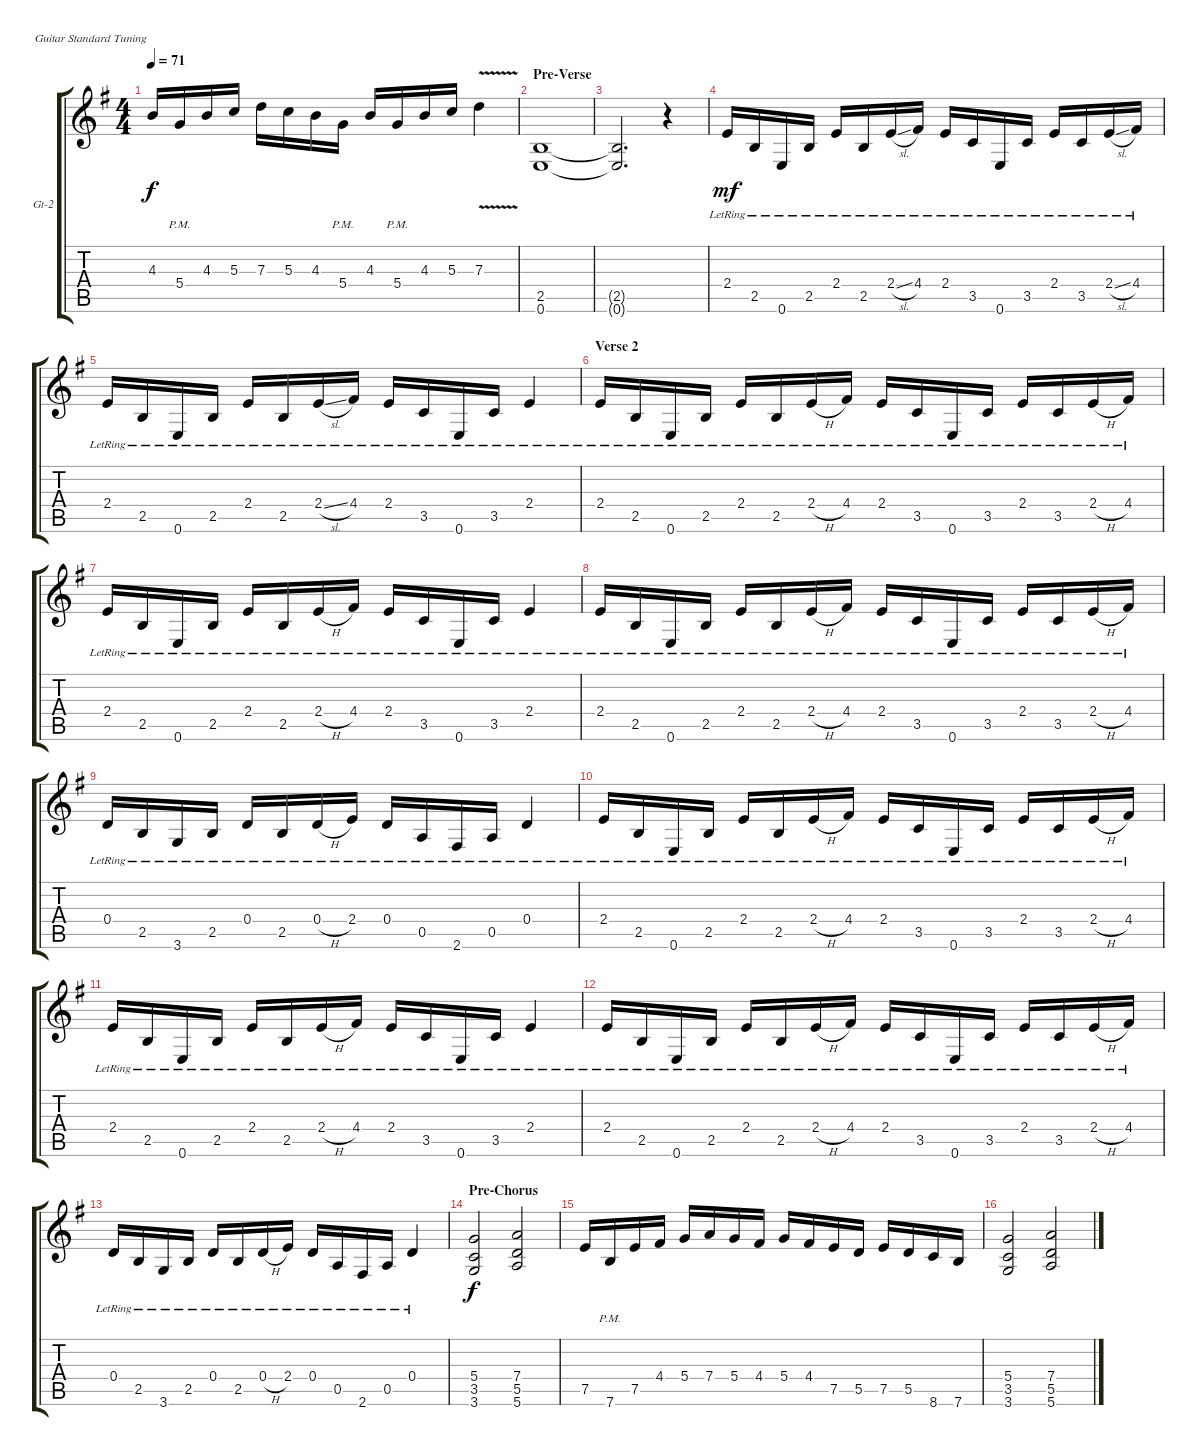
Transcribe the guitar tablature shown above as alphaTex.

\defaultSystemsLayout 4
\bracketExtendMode groupsimilarinstruments
\firstSystemTrackNameOrientation horizontal
\otherSystemsTrackNameOrientation horizontal
\track ("Guitar 2" "Gt-2") {instrument distortionguitar}
\staff {score tabs}
\tuning (E4 B3 G3 D3 A2 E2)
\ts (4 4)
\tempo 71
\clef g2
\ks eminor
4.3.16{dy f} 5.4{pm}.16 4.3.16 5.3.16 7.3.16 5.3.16 4.3.16 5.4{pm}.16 4.3.16 5.4{pm}.16 4.3.16 5.3.16 7.3{v}.4 |
\section ("" "Pre-Verse")
(2.5 0.6).1 |
(2.5{t} 0.6{t}).2{d} r.4 |
2.4{lr}.16{dy mf} 2.5{lr}.16 0.6{lr}.16 2.5{lr}.16 2.4{lr}.16 2.5{lr}.16 2.4{sl lr}.16 4.4{lr}.16 2.4{lr}.16 3.5{lr}.16 0.6{lr}.16 3.5{lr}.16 2.4{lr}.16 3.5{lr}.16 2.4{sl lr}.16 4.4{lr}.16 |
2.4{lr}.16 2.5{lr}.16 0.6{lr}.16 2.5{lr}.16 2.4{lr}.16 2.5{lr}.16 2.4{sl lr}.16 4.4{lr}.16 2.4{lr}.16 3.5{lr}.16 0.6{lr}.16 3.5{lr}.16 2.4{lr}.4 |
\section ("" "Verse 2")
2.4{lr}.16 2.5{lr}.16 0.6{lr}.16 2.5{lr}.16 2.4{lr}.16 2.5{lr}.16 2.4{h lr}.16 4.4{lr}.16 2.4{lr}.16 3.5{lr}.16 0.6{lr}.16 3.5{lr}.16 2.4{lr}.16 3.5{lr}.16 2.4{h lr}.16 4.4{lr}.16 |
2.4{lr}.16 2.5{lr}.16 0.6{lr}.16 2.5{lr}.16 2.4{lr}.16 2.5{lr}.16 2.4{h lr}.16 4.4{lr}.16 2.4{lr}.16 3.5{lr}.16 0.6{lr}.16 3.5{lr}.16 2.4{lr}.4 |
2.4{lr}.16 2.5{lr}.16 0.6{lr}.16 2.5{lr}.16 2.4{lr}.16 2.5{lr}.16 2.4{h lr}.16 4.4{lr}.16 2.4{lr}.16 3.5{lr}.16 0.6{lr}.16 3.5{lr}.16 2.4{lr}.16 3.5{lr}.16 2.4{h lr}.16 4.4{lr}.16 |
0.4{lr}.16 2.5{lr}.16 3.6{lr}.16 2.5{lr}.16 0.4{lr}.16 2.5{lr}.16 0.4{h lr}.16 2.4{lr}.16 0.4{lr}.16 0.5{lr}.16 2.6{lr}.16 0.5{lr}.16 0.4{lr}.4 |
2.4{lr}.16 2.5{lr}.16 0.6{lr}.16 2.5{lr}.16 2.4{lr}.16 2.5{lr}.16 2.4{h lr}.16 4.4{lr}.16 2.4{lr}.16 3.5{lr}.16 0.6{lr}.16 3.5{lr}.16 2.4{lr}.16 3.5{lr}.16 2.4{h lr}.16 4.4{lr}.16 |
2.4{lr}.16 2.5{lr}.16 0.6{lr}.16 2.5{lr}.16 2.4{lr}.16 2.5{lr}.16 2.4{h lr}.16 4.4{lr}.16 2.4{lr}.16 3.5{lr}.16 0.6{lr}.16 3.5{lr}.16 2.4{lr}.4 |
2.4{lr}.16 2.5{lr}.16 0.6{lr}.16 2.5{lr}.16 2.4{lr}.16 2.5{lr}.16 2.4{h lr}.16 4.4{lr}.16 2.4{lr}.16 3.5{lr}.16 0.6{lr}.16 3.5{lr}.16 2.4{lr}.16 3.5{lr}.16 2.4{h lr}.16 4.4{lr}.16 |
0.4{lr}.16 2.5{lr}.16 3.6{lr}.16 2.5{lr}.16 0.4{lr}.16 2.5{lr}.16 0.4{h lr}.16 2.4{lr}.16 0.4{lr}.16 0.5{lr}.16 2.6{lr}.16 0.5{lr}.16 0.4{lr}.4 |
\section ("" "Pre-Chorus")
(5.4 3.5 3.6).2{dy f} (7.4 5.5 5.6).2 |
7.5.16 7.6{pm}.16 7.5.16 4.4.16 5.4.16 7.4.16 5.4.16 4.4.16 5.4.16 4.4.16 7.5.16 5.5.16 7.5.16 5.5.16 8.6.16 7.6.16 |
(5.4 3.5 3.6).2 (7.4 5.5 5.6).2
